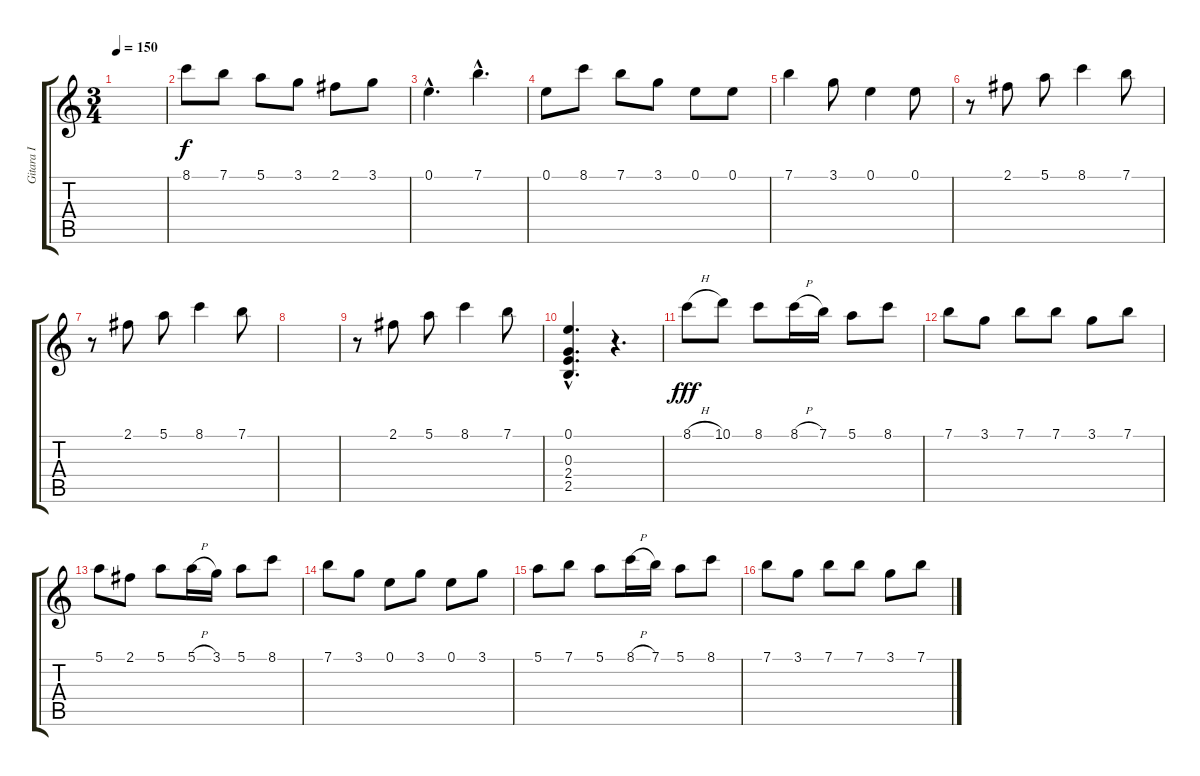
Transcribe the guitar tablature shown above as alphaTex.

\track ("Gitara I" "Gitara I") {instrument acousticguitarnylon}
\staff {score tabs}
\tuning (E4 B3 G3 D3 A2 E2) {hide}
\ts (3 4)
\tempo 150
\clef g2
\ks c
|
8.1.8 7.1.8 5.1.8 3.1.8 2.1.8 3.1.8 |
0.1{hac}.4{d} 7.1{hac}.4{d} |
0.1.8 8.1.8 7.1.8 3.1.8 0.1.8 0.1.8 |
7.1.4 3.1.8 0.1.4 0.1.8 |
r.8 2.1.8 5.1.8 8.1.4 7.1.8 |
r.8 2.1.8 5.1.8 8.1.4 7.1.8 |
|
r.8 2.1.8 5.1.8 8.1.4 7.1.8 |
(0.1{hac} 0.3{hac} 2.4{hac} 2.5{hac}).4{d} r.4{d} |
8.1{h}.8{dy fff} 10.1.8 8.1.8 8.1{h}.16 7.1.16 5.1.8 8.1.8 |
7.1.8 3.1.8 7.1.8 7.1.8 3.1.8 7.1.8 |
5.1.8 2.1.8 5.1.8 5.1{h}.16 3.1.16 5.1.8 8.1.8 |
7.1.8 3.1.8 0.1.8 3.1.8 0.1.8 3.1.8 |
5.1.8 7.1.8 5.1.8 8.1{h}.16 7.1.16 5.1.8 8.1.8 |
7.1.8 3.1.8 7.1.8 7.1.8 3.1.8 7.1.8
